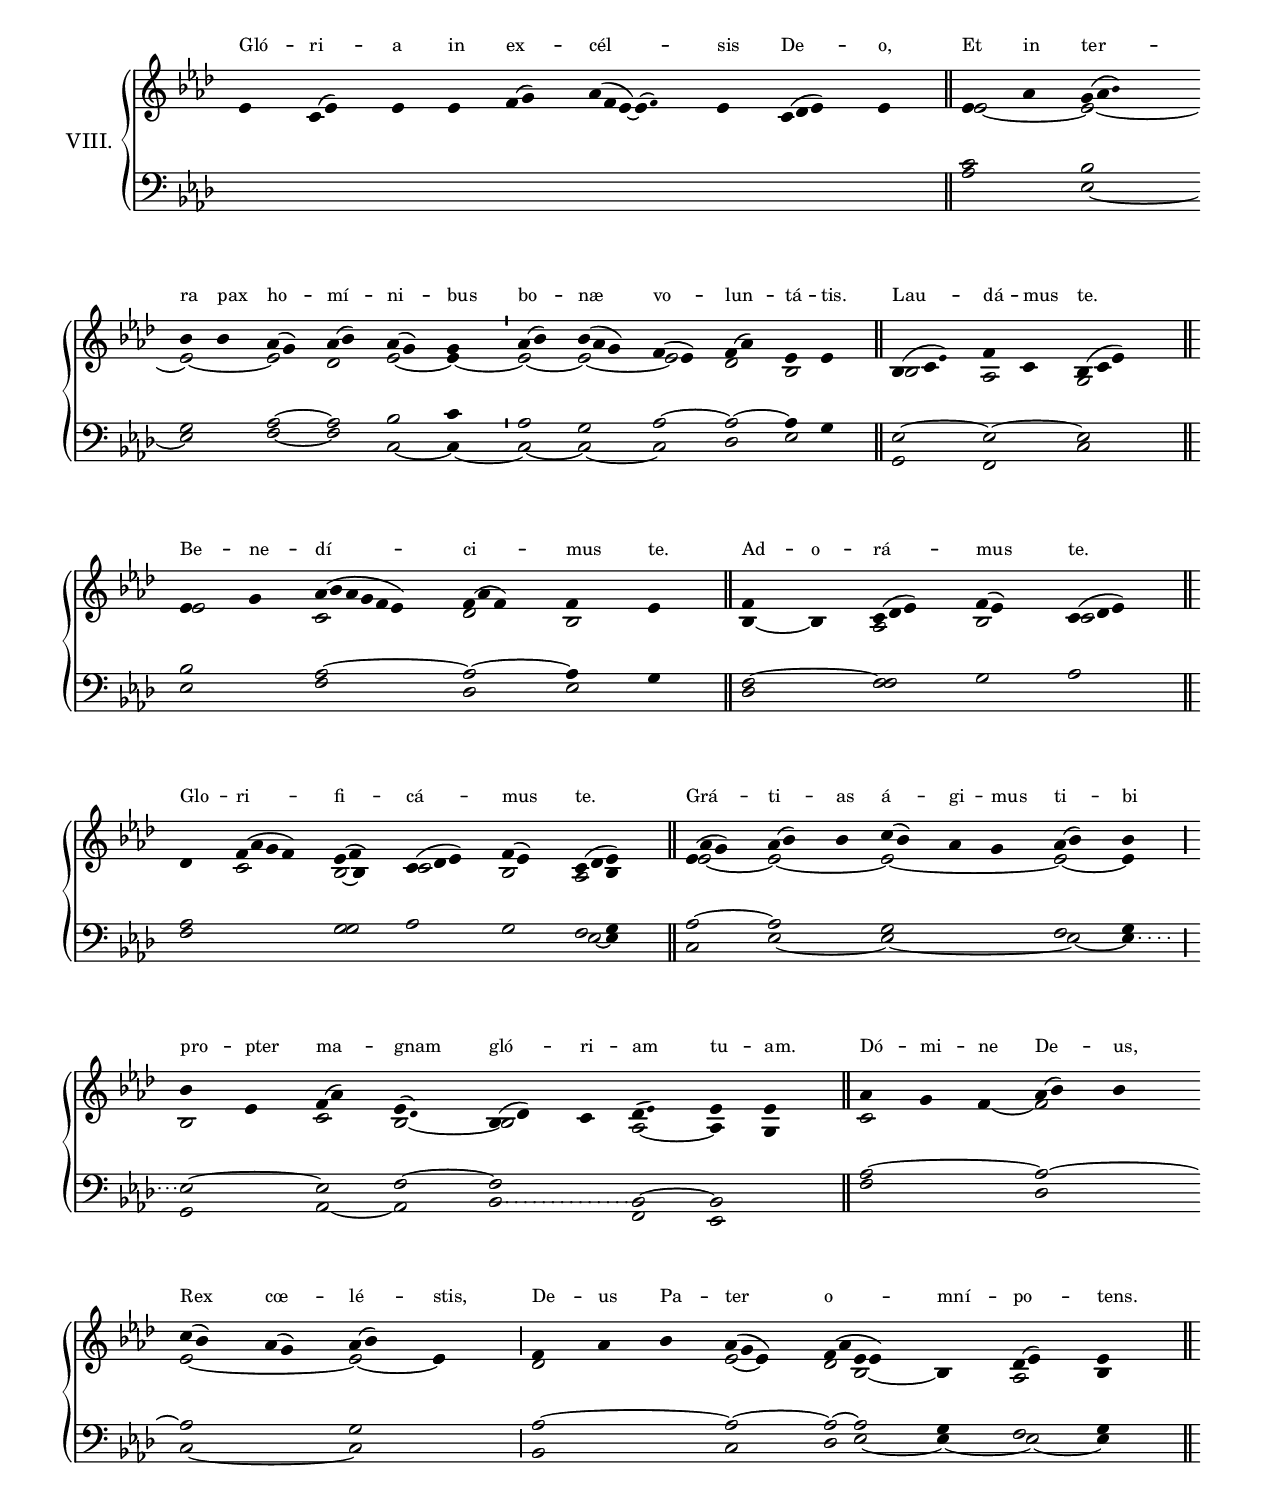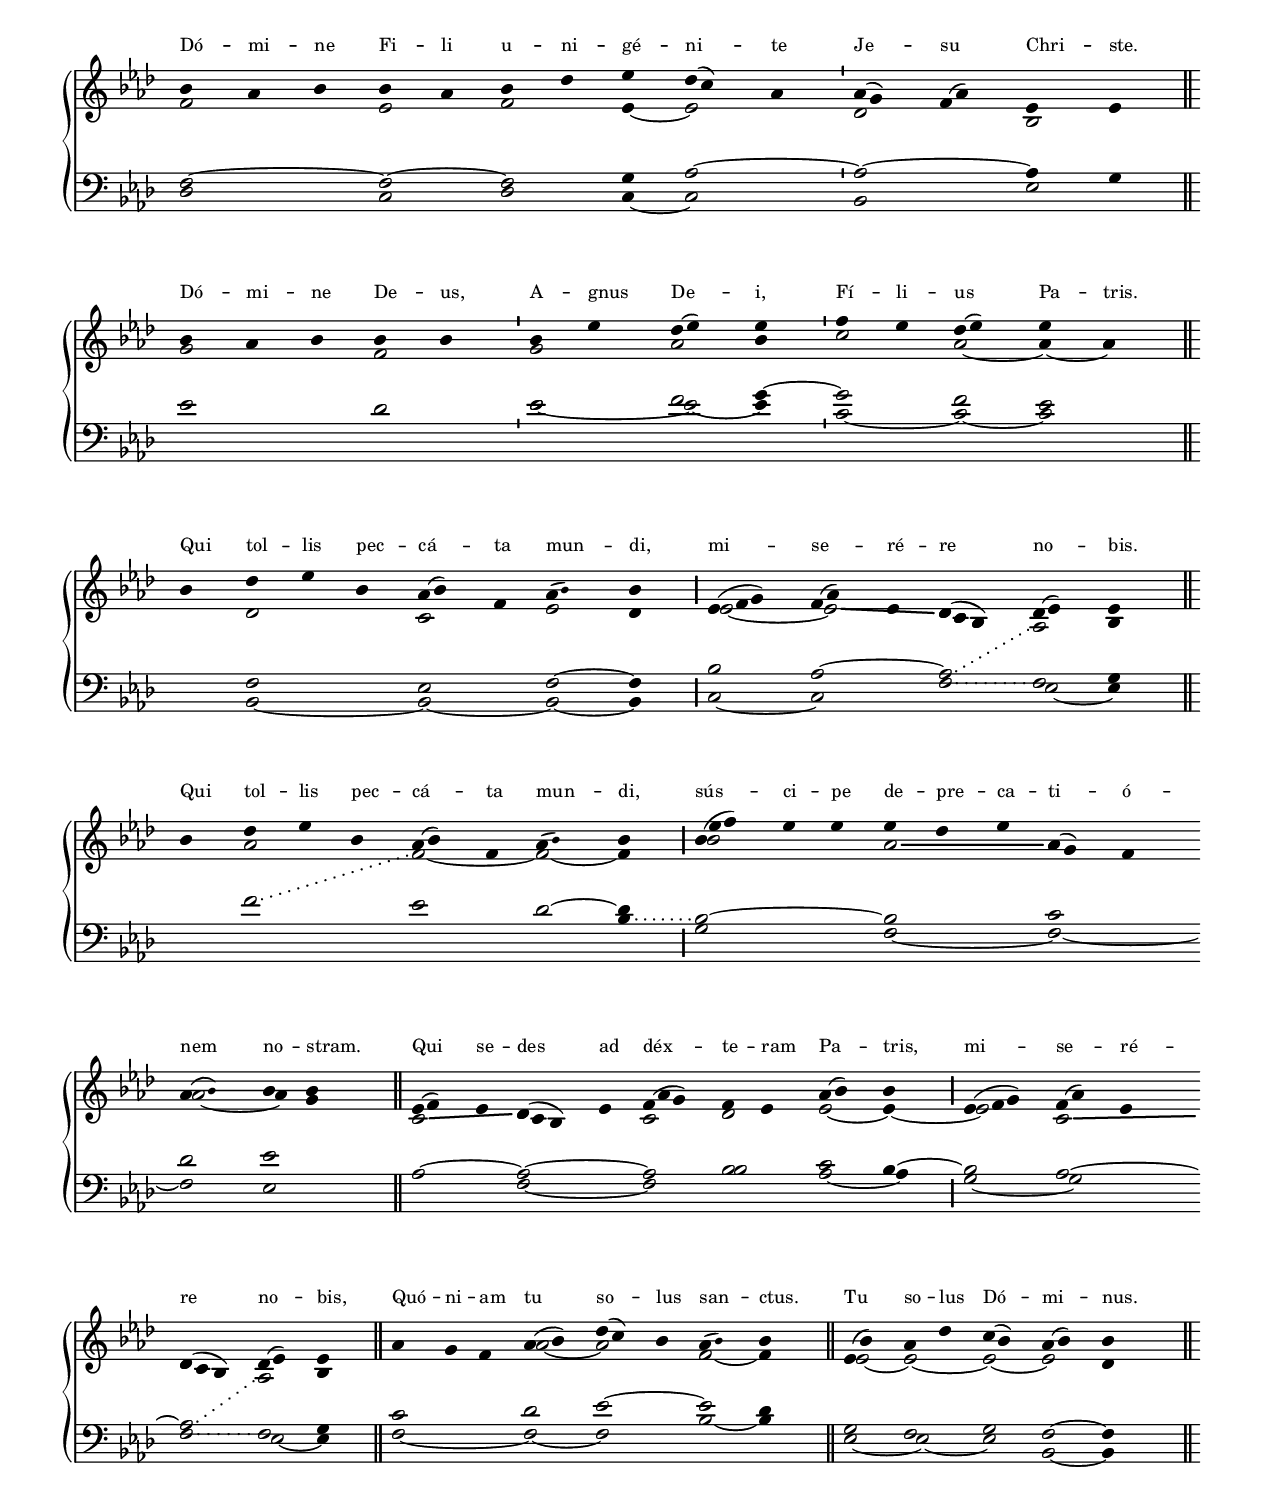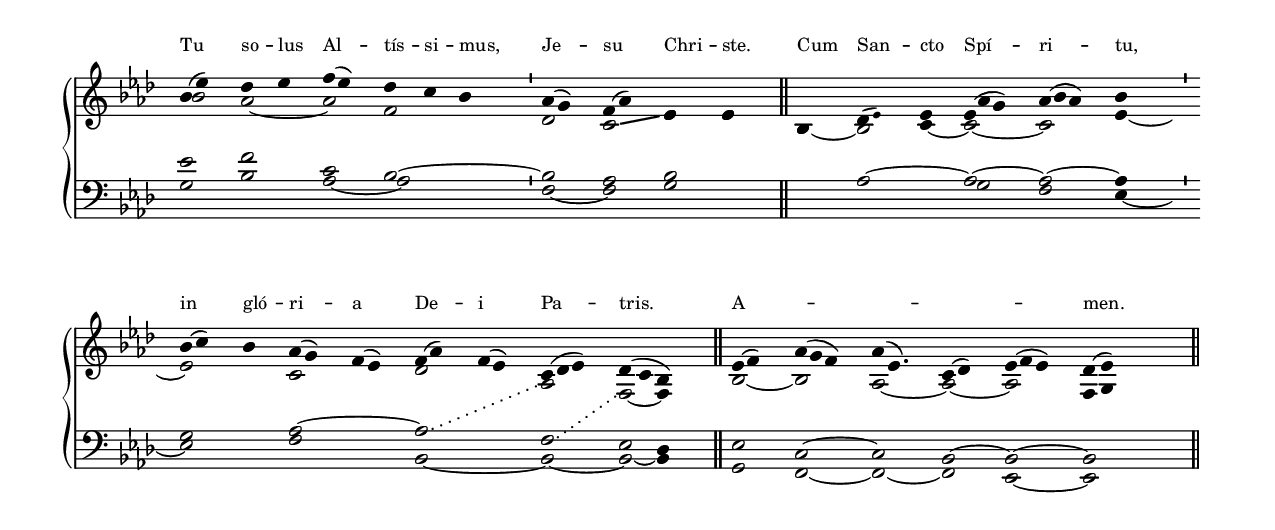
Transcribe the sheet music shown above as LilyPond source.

\version "2.18"
\include "gregorian.ly"
\include "noh2.ily"

%Page reference: page v.139
%(volume.page)

%Proofed 3/14

global = {
 \key ees \mixolydian
 \cadenzaOn 
 \override Glissando #'thickness = #2.0
 \override Glissando #'breakable = ##t
}

chantText = \lyricmode {
Gló -- ri -- a in ex -- cél -- sis De -- o, 
Et in ter -- ra pax ho -- mí -- ni -- bus bo -- næ vo -- lun -- tá -- tis. 
Lau -- dá -- mus te. 
Be -- ne -- dí -- ci -- mus te. 
Ad -- o -- rá -- mus te. 
Glo -- ri -- fi -- cá -- mus te. 
Grá -- ti -- as á -- gi -- mus ti -- bi 
pro -- pter ma -- gnam gló -- ri -- am tu -- am. 
Dó -- mi -- ne De -- us, Rex cœ -- lé -- stis, 
De -- us Pa -- ter o -- mní -- po -- tens. 
Dó -- mi -- ne Fi -- li u -- ni -- gé -- ni -- te Je -- su Chri -- ste. 
Dó -- mi -- ne De -- us, A -- gnus De -- i, Fí -- li -- us Pa -- tris. 
Qui tol -- lis pec -- cá -- ta mun -- di, 
mi -- se -- ré -- re no -- bis. 
Qui tol -- lis pec -- cá -- ta mun -- di, 
sús -- ci -- pe de -- pre -- ca -- ti -- ó -- nem no -- stram. 
Qui se -- des ad déx -- te -- ram Pa -- tris, 
mi -- se -- ré -- re no -- bis, 
Quó -- ni -- am tu so -- lus san -- ctus. 
Tu so -- lus Dó -- mi -- nus. 
Tu so -- lus Al -- tís -- si -- mus, Je -- su Chri -- ste. 
Cum San -- cto Spí -- ri -- tu, in gló -- ri -- a De -- i Pa -- tris. 
A -- _ _ _ _ men. }

chantMusic = {
\tieDown   ees'4 c'4 ( ees'4) ees'4 ees'4 f'4 ( g'4) aes'4 ( f'4 ees'4) ~ ees'4 ( \once \tweak #'font-size #-4 f' ) ees'4 c'4 ( des'4 ees'4) ees'4 \finalis
 ees'4 aes'4 g'4 ( aes'4 \once \tweak #'font-size #-4 bes' ) \forceBreak
 bes'4 bes'4 aes'4 ( g'4) aes'4 ( bes'4) aes'4 ( g'4) g'4 \divisioMinima
 aes'4 ( bes'4) bes'4 ( aes'4 g'4) f'4 ( ees'4) f'4 ( aes'4) ees'4 ees'4 \finalis
 bes4 ( c'4 \once \tweak #'font-size #-4 ees' ) f'4 c'4 bes4 ( c'4 ees'4) \finalis
 \forceBreak
 ees'4 g'4 aes'4 ( bes'4 aes'4 g'4 f'4 ees'4) f'4 ( aes'4 f'4) f'4 ees'4 \finalis
 f'4 bes4 c'4 ( des'4 ees'4) f'4 ( ees'4) c'4 ( des'4 ees'4) \finalis
 \forceBreak
 des'4 f'4 ( aes'4 g'4 f'4) ees'4 ( f'4 bes4) c'4 ( des'4 ees'4) f'4 ( ees'4) c'4 ( des'4 ees'4) \finalis
 ees'4 ( aes'4 g'4) aes'4 ( bes'4) bes'4 c''4 ( bes'4) aes'4 g'4 aes'4 ( bes'4) bes'4 \divisioMaior
 \forceBreak
 bes'4 ees'4 f'4 ( aes'4) ees'4 ( \once \tweak #'font-size #-4 des' ) bes4 ( des'4) c'4 des'4 ( \once \tweak #'font-size #-4 ees' ) ees'4 ees'4 \finalis
 aes'4 g'4 f'4 aes'4 ( bes'4) bes'4  \forceBreak
 c''4 ( bes'4) aes'4 ( g'4) aes'4 ( bes'4) ees'4 \divisioMaior
 f'4 aes'4 bes'4 aes'4 ( g'4 ees'4) f'4 ( aes'4 ees'4 ees'4) bes4 des'4 ( ees'4) ees'4 \finalis
 \forceBreak
 bes'4 aes'4 bes'4 bes'4 aes'4 bes'4 des''4 ees''4 des''4 ( c''4) aes'4 \divisioMinima
 aes'4 ( g'4) f'4 ( aes'4) ees'4 ees'4 \finalis
 \forceBreak
 bes'4 aes'4 bes'4 bes'4 bes'4 \divisioMinima
 bes'4 ees''4 des''4 ( ees''4) ees''4 \divisioMinima
 f''4 ees''4 des''4 ( ees''4) ees''4 aes'4 \finalis
 \forceBreak
 bes'4 des''4 ees''4 bes'4 aes'4 ( bes'4) f'4 aes'4 ( \once \tweak #'font-size #-4 bes' ) bes'4 \divisioMaior
 ees'4 ( f'4 g'4) f'4 ( aes'4) ees'4 des'4 ( c'4 bes4) des'4 ( ees'4) ees'4 \finalis
 \forceBreak
 bes'4 des''4 ees''4 bes'4 aes'4 ( bes'4) f'4 aes'4 ( \once \tweak #'font-size #-4 bes' ) bes'4 \divisioMaior
 bes'4 ( ees''4 f''4) ees''4 ees''4 ees''4 des''4 ees''4 aes'4 ( g'4) f'4 \forceBreak
 aes'4 ( \once \tweak #'font-size #-4 bes' ) bes'4 bes'4 \finalis
 ees'4 ( f'4) ees'4 des'4 ( c'4 bes4) ees'4 f'4 ( aes'4 g'4) f'4 ees'4 aes'4 ( bes'4) bes'4 \divisioMaior
 ees'4 ( f'4 g'4) f'4 ( aes'4) ees'4 \forceBreak
 des'4 ( c'4 bes4) des'4 ( ees'4) ees'4 \finalis
 aes'4 g'4 f'4 aes'4 ( bes'4) des''4 ( c''4) bes'4 aes'4 ( \once \tweak #'font-size #-4 bes' ) bes'4 \finalis
 ees'4 ( bes'4) aes'4 des''4 c''4 ( bes'4) aes'4 ( bes'4) bes'4 \finalis
 \forceBreak
 bes'4 ( ees''4) des''4 ees''4 f''4 ( ees''4) des''4 c''4 bes'4 \divisioMinima
 aes'4 ( g'4) f'4 ( aes'4) ees'4 ees'4 \finalis
 bes4 des'4 ( \once \tweak #'font-size #-4 ees' ) ees'4 ees'4 ( aes'4 g'4) aes'4 ( bes'4 aes'4) bes'4 \divisioMinima
 \forceBreak
 bes'4 ( c''4) bes'4 aes'4 ( g'4) f'4 ( ees'4) f'4 ( aes'4) f'4 ( ees'4) c'4 ( des'4 ees'4) des'4 ( c'4 bes4) \finalis
 ees'4 ( f'4) aes'4 ( g'4 f'4) aes'4 ( ees'4.) c'4 ( des'4) ees'4 ( f'4 ees'4) des'4 ( ees'4) \finalis

}

altoMusic = {
r2*17/2 \finalis
ees'2 ~ ees'2*3/2 ~ ees'2 ~ ees'2 des'2 ees'2 ~ ees'4 ~ \divisioMinima
ees'2 ~ ees'2*3/2 ~ ees'2 des'2 bes2 \finalis
bes2*3/2 aes2 g2*3/2 \finalis
ees'2 c'2*6/2 des'2*3/2 bes2 \finalis
bes4 ~ bes4 aes2*3/2 bes2 c'2*3/2 \finalis
r4 c'2*4/2 bes2 ~ bes4 c'2*3/2 bes2 aes2 bes4 \finalis
ees'2*3/2 ~ ees'2*3/2 ~ ees'2*4/2 ~ ees'2 ~ ees'4 \divisioMaior
bes2 c'2 bes2 ~ bes2*3/2 aes2 ~ aes4 g4 \finalis
c'2 f'4 ~ f'2*3/2 ees'2*4/2 ~ ees'2 ~ ees'4 \divisioMaior
des'2*3/2 ees'2 ~ ees'4 des'2 bes2 ~ bes4 aes2 bes4 \finalis
f'2*3/2 ees'2 f'2 ees'4 ~ ees'2*3/2 \divisioMinima
des'2*4/2 bes2 \finalis
g'2*3/2 f'2 \divisioMinima
g'2 aes'2 bes'4 \divisioMinima
c''2 aes'2 ~ aes'4 ~ aes'4 \finalis
r4 des'2*3/2 c'2*3/2 ees'2 des'4 \divisioMaior
ees'2*3/2 ~ ees'2*3/2 -\tweak Glissando.Y-offset #-0.8 \glissando des'4 c'4 bes4 aes2 bes4 \finalis
r4 aes'2*3/2 f'2*3/2 ~ f'2 ~ f'4 \divisioMaior
bes'2*5/2 aes'2*3/2 -\tweak Glissando.Y-offset #-0.8 \glissando aes'4 r2 aes'2 ~ aes'4 g'4 \finalis
c'2*3/2 -\tweak Glissando.Y-offset #-0.8 \glissando des'4 r2*3/2 c'2*3/2 des'2 ees'2 ~ ees'4 ~ \divisioMaior
\once \override Glissando.breakable = ##t 
\once \override Glissando.after-line-breaking = ##t
ees'2*3/2 c'2*3/2 -\tweak Glissando.Y-offset #-0.8 \glissando \forceBreak des'4 r2 aes2 bes4 \finalis
r2*3/2 aes'2 ~ aes'2*3/2 f'2 ~ f'4 \finalis
ees'2 ~ ees'2 ~ ees'2 ~ ees'2 des'4 \finalis
bes'2 aes'2 ~ aes'2 f'2*3/2 \divisioMinima
des'2 c'2 -\tweak Glissando.Y-offset #-0.8 \glissando ees'4 ees'4 \finalis
bes4 ~ bes2 c'4 ~ c'2*3/2 ~ c'2*3/2 ees'4 ~ \divisioMinima
ees'2*3/2 c'2*4/2 des'2*4/2 aes2*3/2 f2 ~ f4 \finalis
bes2 ~ bes2*3/2 aes2*5/4 ~ aes2 ~ aes2*3/2 f4 g4 \finalis
}

tenorMusic = {
r2*17/2 \finalis
c'2 bes2*3/2 g2 aes2 ~ aes2 bes2 c'4 \divisioMinima
aes2 g2*3/2 aes2 ~ aes2 ~ aes4 g4 \finalis
ees2*3/2 ~ ees2 ~ ees2*3/2 \finalis
bes2 aes2*6/2 ~ aes2*3/2 ~ aes4 g4 \finalis
f2 ~ f2*3/2 g2 aes2*3/2 \finalis
aes2*5/2 g2*3/2 aes2*3/2 g2 f2 g4 \finalis
aes2*3/2 ~ aes2*3/2 g2*4/2 f2 g4 \divisioMaior
ees2 ~ ees2 f2 ~ f2*3/2 bes,2 ~ bes,2 \finalis
aes2*3/2 ~ aes2*3/2 ~ aes2*4/2 g2*3/2 \divisioMaior
aes2*3/2 ~ aes2*3/2 ~ aes2 ~ aes2 g4 f2 g4 \finalis
f2*3/2 ~ f2 ~ f2 g4 aes2*3/2 ~ \divisioMinima
aes2*4/2 ~ aes4 g4 \finalis
ees'2*3/2 des'2 \divisioMinima
ees'2 f'2 g'4 ~ \divisioMinima
g'2 f'2 ees'2 \finalis
r4 f2*3/2 ees2*3/2 f2 ~ f4 \divisioMaior
bes2*3/2 aes2*3/2 ~ aes2*3/2 f2 g4 \finalis
r4 f'2*3/2 ees'2*3/2 des'2 ~ des'4 \divisioMaior
bes2*5/2 ~ bes2*3/2 c'2*3/2 des'2 ees'2 \finalis
aes2*3/2 ~ aes2*4/2 ~ aes2*3/2 \shiftRight bes2 c'2 bes4 ~ \divisioMaior
bes2*3/2 aes2*3/2 ~ aes2*3/2 f2 g4 \finalis
c'2*3/2 des'2 ees'2*3/2 ~ ees'2 des'4 \finalis
g2 f2 g2 f2 ~ f4 \finalis
ees'2 f'2 c'2 bes2*3/2 ~ \divisioMinima
bes2 aes2 bes2 \finalis
r4 aes2*3/2 ~ aes2*3/2 ~ aes2*3/2 ~ aes4 \divisioMinima
g2*3/2 aes2*4/2 ~ aes2*4/2 f2*3/2 ees2 des4 \finalis
ees2 c2*3/2 ~ c2*5/4 bes,2 ~ bes,2*3/2 ~ bes,2 \finalis
}

bassMusic = {
r2*17/2 \finalis
aes2 ees2*3/2 ~ ees2 f2 ~ f2 c2 ~ c4 ~ \divisioMinima
c2 ~ c2*3/2 ~ c2 des2 ees2 \finalis
g,2*3/2 f,2 c2*3/2 \finalis
ees2 f2*6/2 des2*3/2 ees2 \finalis
des2 \shiftRight f2*8/2 \finalis
f2*5/2 \shiftRight g2*8/2 ees2 ~ ees4 \finalis
c2*3/2 ees2*3/2 ~ ees2*4/2 ~ ees2 ~ ees4 \divisioMaior
g,2 aes,2 ~ aes,2 bes,2*3/2 f,2 ees,2 \finalis
f2*3/2 des2*3/2 c2*4/2 ~ c2*3/2 \divisioMaior
bes,2*3/2 c2*3/2 des2 ees2 ~ ees4 ~ ees2 ~ ees4 \finalis
des2*3/2 c2 des2 c4 ~ c2*3/2 \divisioMinima
bes,2*4/2 ees2 \finalis
r2*5/2 ees'2 ~ ees'2 ~ ees'4 \divisioMinima
c'2 ~ c'2 ~ c'2 \finalis
r4 bes,2*3/2 ~ bes,2*3/2 ~ bes,2 ~ bes,4 \divisioMaior
c2*3/2 ~ c2*3/2 f2*3/2 ees2 ~ ees4 \finalis
r2*9/2 bes4 \divisioMaior
g2*5/2 f2*3/2 ~ f2*3/2 ~ f2 ees2 \finalis
r2*3/2 f2*4/2 ~ f2*3/2 bes2 aes2 ~ aes4 \divisioMaior
g2*3/2 ~ g2*3/2 f2*3/2 ees2 ~ ees4 \finalis
f2*3/2 ~ f2 ~ f2*3/2 bes2 ~ bes4 \finalis
ees2 ~ ees2 ~ ees2 bes,2 ~ bes,4 \finalis
g2 bes2 aes2 ~ aes2*3/2 \divisioMinima
f2 ~ f2 g2 \finalis
r2*4/2 g2*3/2 f2*3/2 ees4 ~ \divisioMinima
ees2*3/2 f2*4/2 bes,2*4/2 ~ bes,2*3/2 ~ bes,2 ~ bes,4 \finalis
g,2 f,2*3/2 ~ f,2*5/4 ~ f,2 ees,2*3/2 ~ ees,2 \finalis
}

voiceLines = {
\voiceLineStyle


s2*101/2
\allowVoiceLineBreak
\voiceLine "down" "down" ees2*1/2 ees2*1/2


s2*5/2
\allowVoiceLineBreak
\offsetVoiceLineY
\voiceLine "down" "down" bes,2*3/2 bes,2*1/2


s2*79/2
\allowVoiceLineBreak
\voiceLine "down" "up" aes2*3/2 aes2*1/2

s2*3/2
\allowVoiceLineBreak
\voiceLine "down" "up" f'2*3/2 f'2*1/2


s2*4/2
\allowVoiceLineBreak
\voiceLine "down" "down" bes2*1/2 bes2*1/2


s2*35/2
\allowVoiceLineBreak
\voiceLine "down" "up" aes2*3/2 aes2*1/2


s2*55/2
\allowVoiceLineBreak
\voiceLine "down" "up" aes2*4/2 aes2*0

%s2*0/2
%\allowVoiceLineBreak
%\voiceLine "down" "up" aes2*3/2 aes2*1/2

}

voiceLinesTwo = {
\voiceLineStyle


s2*103/2
s2*9/2

s2*79/2
\allowVoiceLineBreak
\offsetVoiceLineY
\voiceLine "down" "down" f2*3/2 f2*1/2

s2*7/2
s2*6/2


s2*35/2
\allowVoiceLineBreak
\offsetVoiceLineY
\voiceLine "down" "down" f2*3/2 f2*1/2

s2*59/2
\allowVoiceLineBreak
\voiceLine "down" "up" f2*3/2 f2*0

}


\score{
  <<
    \new Lyrics
    \new GrandStaff <<
      \set GrandStaff.autoBeaming = ##f
      \set GrandStaff.instrumentName = \markup \center-column {
        "VIII."
      }
      \new Staff = up <<
        \new Voice = "chant" {
          \voiceOne \global \chantMusic
        }
        \new Voice {
          \voiceTwo \global \altoMusic
        }
      >>

      \new Staff = down <<
        \clef bass
        \new Voice {
          \voiceOne \global \tenorMusic
        }
        \new Voice {
          \voiceTwo \global \bassMusic
        }
	\new Voice {
        \voiceThree \global \voiceLines
        }
	\new Voice {
        \voiceThree \global \voiceLinesTwo
        }
      >>
    >>
    \context Lyrics {
      \lyricsto chant {
      \chantText
    }
    }
  >>
  \layout{
  }
  
}
